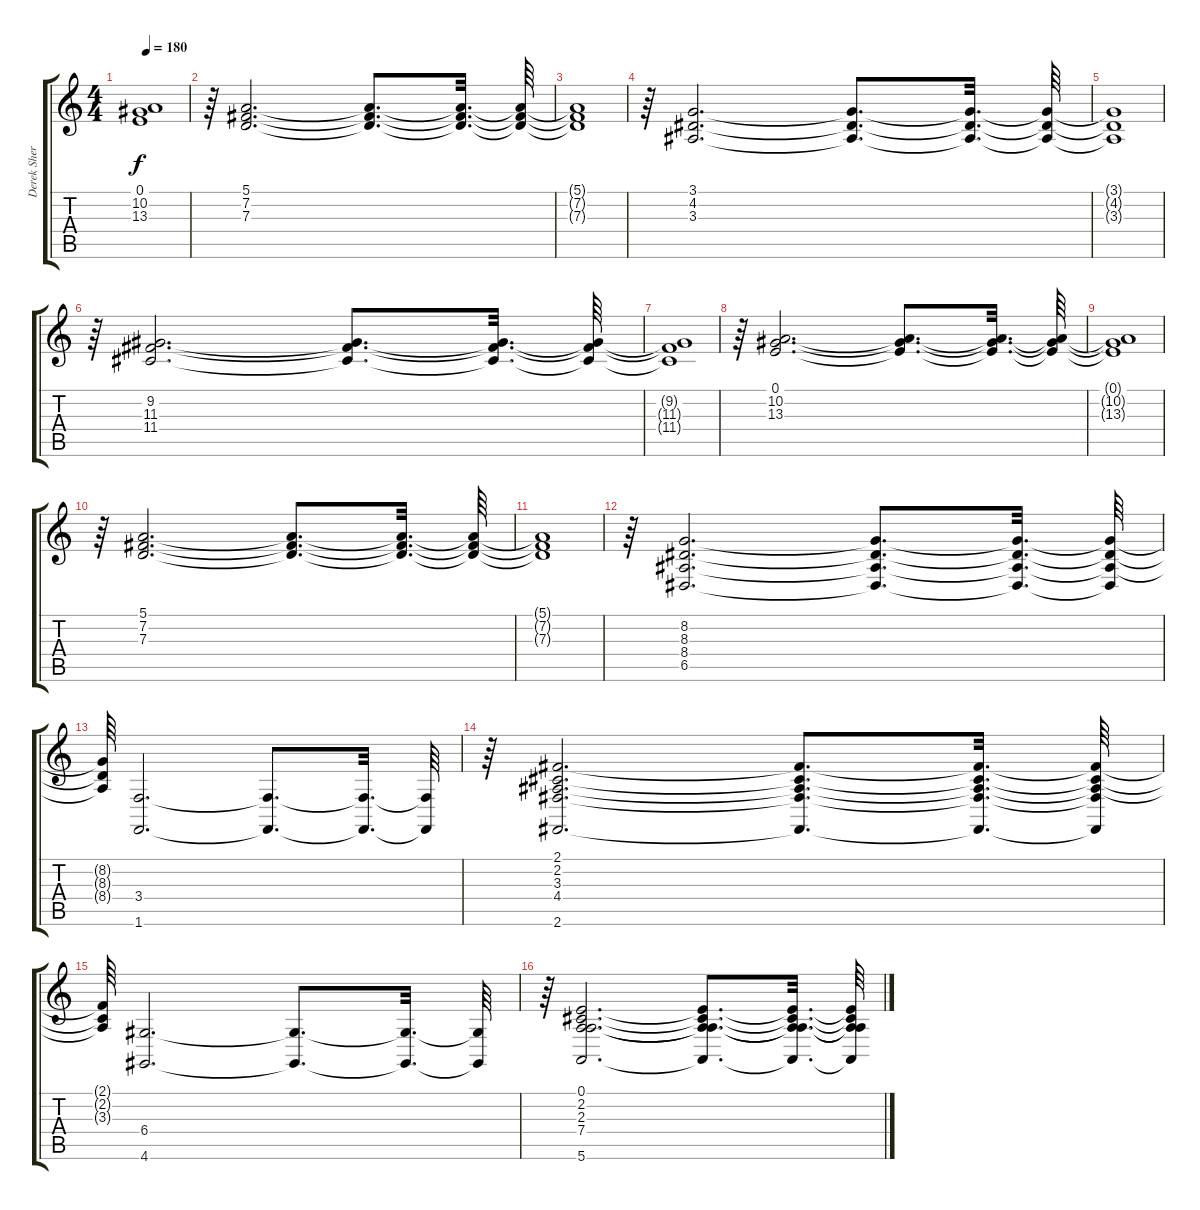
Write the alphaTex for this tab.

\track ("Derek Sherinian" "Derek Sher") {instrument rockorgan}
\staff {score tabs}
\tuning (E4 B3 G3 D3 A2 E2) {hide}
\ts (4 4)
\tempo 180
\clef g2
\ks c
(0.1{t} 10.2{t} 13.3{t}).1{dy f} |
r.64 (5.1 7.2 7.3).2{d} (5.1{t} 7.2{t} 7.3{t}).8{d} (5.1{t} 7.2{t} 7.3{t}).32{d} (5.1{t} 7.2{t} 7.3{t}).64 |
(5.1{t} 7.2{t} 7.3{t}).1 |
r.64 (3.1 4.2 3.3).2{d instrument fx6goblins} (3.1{t} 4.2{t} 3.3{t}).8{d} (3.1{t} 4.2{t} 3.3{t}).32{d} (3.1{t} 4.2{t} 3.3{t}).64 |
(3.1{t} 4.2{t} 3.3{t}).1 |
r.64 (9.2 11.3 11.4).2{d} (9.2{t} 11.3{t} 11.4{t}).8{d} (9.2{t} 11.3{t} 11.4{t}).32{d} (9.2{t} 11.3{t} 11.4{t}).64 |
(9.2{t} 11.3{t} 11.4{t}).1 |
r.64 (0.1 10.2 13.3).2{d} (0.1{t} 10.2{t} 13.3{t}).8{d} (0.1{t} 10.2{t} 13.3{t}).32{d} (0.1{t} 10.2{t} 13.3{t}).64 |
(0.1{t} 10.2{t} 13.3{t}).1 |
r.64 (5.1 7.2 7.3).2{d} (5.1{t} 7.2{t} 7.3{t}).8{d} (5.1{t} 7.2{t} 7.3{t}).32{d} (5.1{t} 7.2{t} 7.3{t}).64 |
(5.1{t} 7.2{t} 7.3{t}).1 |
r.64 (8.2 8.3 8.4 6.5).2{d instrument stringensemble1} (8.2{t} 8.3{t} 8.4{t} 6.5{t}).8{d} (8.2{t} 8.3{t} 8.4{t} 6.5{t}).32{d} (8.2{t} 8.3{t} 8.4{t} 6.5{t}).64 |
(8.2{t} 8.3{t} 8.4{t}).64 (3.4 1.6).2{d} (3.4{t} 1.6{t}).8{d} (3.4{t} 1.6{t}).32{d} (3.4{t} 1.6{t}).64 |
r.64 (2.1 2.2 3.3 4.4 2.6).2{d} (2.1{t} 2.2{t} 3.3{t} 4.4{t} 2.6{t}).8{d} (2.1{t} 2.2{t} 3.3{t} 4.4{t} 2.6{t}).32{d} (2.1{t} 2.2{t} 3.3{t} 4.4{t} 2.6{t}).64 |
(2.1{t} 2.2{t} 3.3{t}).64 (6.4 4.6).2{d} (6.4{t} 4.6{t}).8{d} (6.4{t} 4.6{t}).32{d} (6.4{t} 4.6{t}).64 |
r.64 (0.1 2.2 2.3 7.4 5.6).2{d} (0.1{t} 2.2{t} 2.3{t} 7.4{t} 5.6{t}).8{d} (0.1{t} 2.2{t} 2.3{t} 7.4{t} 5.6{t}).32{d} (0.1{t} 2.2{t} 2.3{t} 7.4{t} 5.6{t}).64
